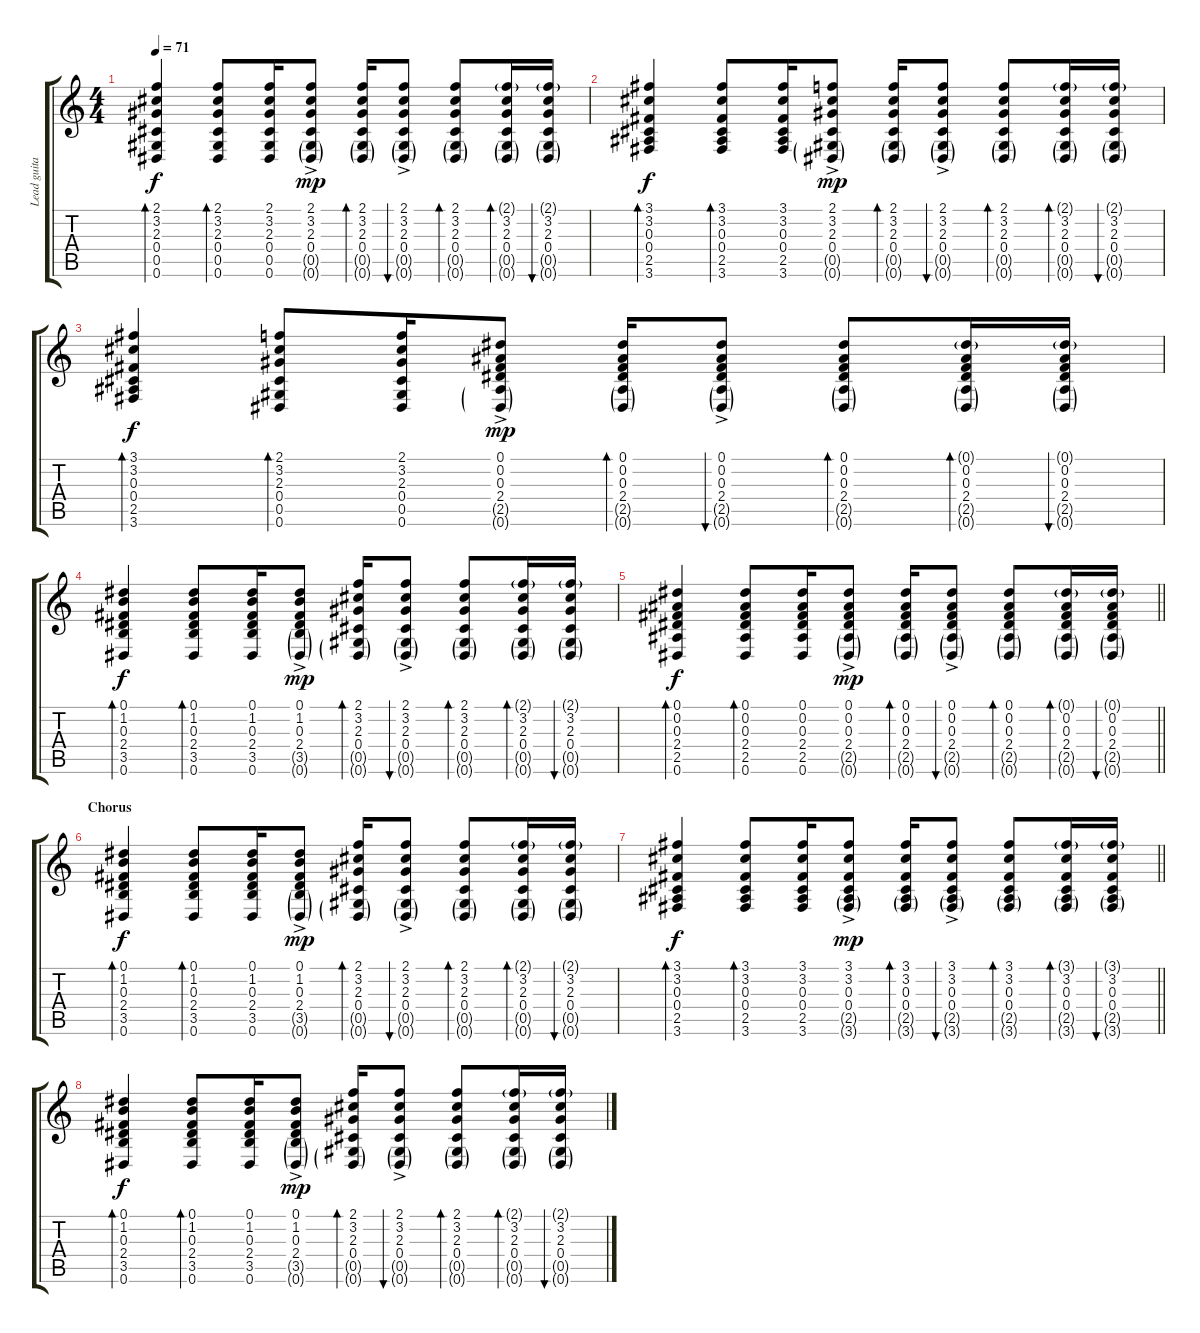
\track ("Lead guitar" "Lead guita") {instrument acousticguitarsteel}
\staff {score tabs}
\tuning (Eb4 Bb3 Gb3 Db3 Ab2 Eb2) {hide}
\ts (4 4)
\tempo 71
\clef g2
\ks c
(2.1 3.2 2.3 0.4 0.5 0.6).4{bd 60 dy f} (2.1 3.2 2.3 0.4 0.5 0.6).8{bd 30} (2.1 3.2 2.3 0.4 0.5 0.6).16 (2.1{ac} 3.2 2.3 0.4 0.5{g} 0.6{g}).8{dy mp} (2.1 3.2 2.3 0.4 0.5{g} 0.6{g}).16{bd 30} (2.1{ac} 3.2 2.3 0.4 0.5{g} 0.6{g}).8{bu 30} (2.1 3.2 2.3 0.4 0.5{g} 0.6{g}).8{bd 30} (2.1{g} 3.2 2.3 0.4 0.5{g} 0.6{g}).16{bd 30} (2.1{g} 3.2 2.3 0.4 0.5{g} 0.6{g}).16{bu 30} |
(3.1 3.2 0.3 0.4 2.5 3.6).4{bd 60 dy f} (3.1 3.2 0.3 0.4 2.5 3.6).8{bd 30} (3.1 3.2 0.3 0.4 2.5 3.6).16 (2.1{ac} 3.2 2.3 0.4 0.5{g} 0.6{g}).8{dy mp} (2.1 3.2 2.3 0.4 0.5{g} 0.6{g}).16{bd 30} (2.1{ac} 3.2 2.3 0.4 0.5{g} 0.6{g}).8{bu 30} (2.1 3.2 2.3 0.4 0.5{g} 0.6{g}).8{bd 30} (2.1{g} 3.2 2.3 0.4 0.5{g} 0.6{g}).16{bd 30} (2.1{g} 3.2 2.3 0.4 0.5{g} 0.6{g}).16{bu 30} |
(3.1 3.2 0.3 0.4 2.5 3.6).4{bd 60 dy f} (2.1 3.2 2.3 0.4 0.5 0.6).8{bd 30} (2.1 3.2 2.3 0.4 0.5 0.6).16 (0.1{ac} 0.2 0.3 2.4 2.5{g} 0.6{g}).8{dy mp} (0.1 0.2 0.3 2.4 2.5{g} 0.6{g}).16{bd 30} (0.1{ac} 0.2 0.3 2.4 2.5{g} 0.6{g}).8{bu 30} (0.1 0.2 0.3 2.4 2.5{g} 0.6{g}).8{bd 30} (0.1{g} 0.2 0.3 2.4 2.5{g} 0.6{g}).16{bd 30} (0.1{g} 0.2 0.3 2.4 2.5{g} 0.6{g}).16{bu 30} |
(0.1 1.2 0.3 2.4 3.5 0.6).4{bd 60 dy f} (0.1 1.2 0.3 2.4 3.5 0.6).8{bd 30} (0.1 1.2 0.3 2.4 3.5 0.6).16 (0.1{ac} 1.2 0.3 2.4 3.5{g} 0.6{g}).8{dy mp} (2.1 3.2 2.3 0.4 0.5{g} 0.6{g}).16{bd 30} (2.1{ac} 3.2 2.3 0.4 0.5{g} 0.6{g}).8{bu 30} (2.1 3.2 2.3 0.4 0.5{g} 0.6{g}).8{bd 30} (2.1{g} 3.2 2.3 0.4 0.5{g} 0.6{g}).16{bd 30} (2.1{g} 3.2 2.3 0.4 0.5{g} 0.6{g}).16{bu 30} |
\barLineRight lightlight
(0.1 0.2 0.3 2.4 2.5 0.6).4{bd 60 dy f} (0.1 0.2 0.3 2.4 2.5 0.6).8{bd 30} (0.1 0.2 0.3 2.4 2.5 0.6).16 (0.1{ac} 0.2 0.3 2.4 2.5{g} 0.6{g}).8{dy mp} (0.1 0.2 0.3 2.4 2.5{g} 0.6{g}).16{bd 30} (0.1{ac} 0.2 0.3 2.4 2.5{g} 0.6{g}).8{bu 30} (0.1 0.2 0.3 2.4 2.5{g} 0.6{g}).8{bd 30} (0.1{g} 0.2 0.3 2.4 2.5{g} 0.6{g}).16{bd 30} (0.1{g} 0.2 0.3 2.4 2.5{g} 0.6{g}).16{bu 30} |
\section ("" "Chorus")
(0.1 1.2 0.3 2.4 3.5 0.6).4{bd 60 dy f} (0.1 1.2 0.3 2.4 3.5 0.6).8{bd 30} (0.1 1.2 0.3 2.4 3.5 0.6).16 (0.1{ac} 1.2 0.3 2.4 3.5{g} 0.6{g}).8{dy mp} (2.1 3.2 2.3 0.4 0.5{g} 0.6{g}).16{bd 30} (2.1{ac} 3.2 2.3 0.4 0.5{g} 0.6{g}).8{bu 30} (2.1 3.2 2.3 0.4 0.5{g} 0.6{g}).8{bd 30} (2.1{g} 3.2 2.3 0.4 0.5{g} 0.6{g}).16{bd 30} (2.1{g} 3.2 2.3 0.4 0.5{g} 0.6{g}).16{bu 30} |
\barLineRight lightlight
(3.1 3.2 0.3 0.4 2.5 3.6).4{bd 60 dy f} (3.1 3.2 0.3 0.4 2.5 3.6).8{bd 30} (3.1 3.2 0.3 0.4 2.5 3.6).16 (3.1{ac} 3.2 0.3 0.4 2.5{g} 3.6{g}).8{dy mp} (3.1 3.2 0.3 0.4 2.5{g} 3.6{g}).16{bd 30} (3.1{ac} 3.2 0.3 0.4 2.5{g} 3.6{g}).8{bu 30} (3.1 3.2 0.3 0.4 2.5{g} 3.6{g}).8{bd 30} (3.1{g} 3.2 0.3 0.4 2.5{g} 3.6{g}).16{bd 30} (3.1{g} 3.2 0.3 0.4 2.5{g} 3.6{g}).16{bu 30} |
(0.1 1.2 0.3 2.4 3.5 0.6).4{bd 60 dy f} (0.1 1.2 0.3 2.4 3.5 0.6).8{bd 30} (0.1 1.2 0.3 2.4 3.5 0.6).16 (0.1{ac} 1.2 0.3 2.4 3.5{g} 0.6{g}).8{dy mp} (2.1 3.2 2.3 0.4 0.5{g} 0.6{g}).16{bd 30} (2.1{ac} 3.2 2.3 0.4 0.5{g} 0.6{g}).8{bu 30} (2.1 3.2 2.3 0.4 0.5{g} 0.6{g}).8{bd 30} (2.1{g} 3.2 2.3 0.4 0.5{g} 0.6{g}).16{bd 30} (2.1{g} 3.2 2.3 0.4 0.5{g} 0.6{g}).16{bu 30}
